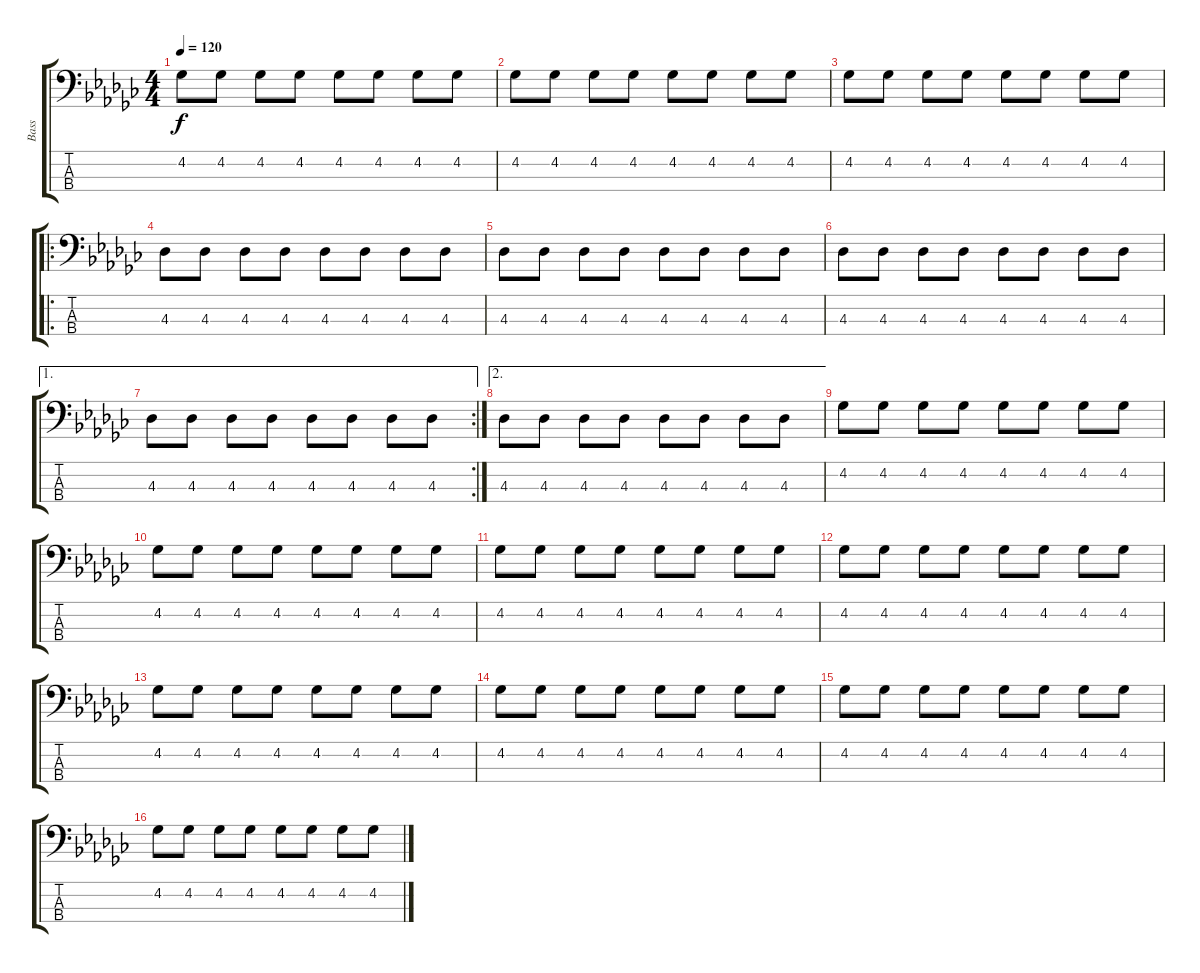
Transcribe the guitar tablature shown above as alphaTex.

\track ("Bass" "Bass") {instrument acousticbass}
\staff {score tabs}
\tuning (G2 D2 A1 E1) {hide}
\ts (4 4)
\tempo 120
\clef f4
\ks gb
4.2.8{dy f} 4.2.8 4.2.8 4.2.8 4.2.8 4.2.8 4.2.8 4.2.8 |
4.2.8 4.2.8 4.2.8 4.2.8 4.2.8 4.2.8 4.2.8 4.2.8 |
4.2.8 4.2.8 4.2.8 4.2.8 4.2.8 4.2.8 4.2.8 4.2.8 |
\ro
4.3.8 4.3.8 4.3.8 4.3.8 4.3.8 4.3.8 4.3.8 4.3.8 |
4.3.8 4.3.8 4.3.8 4.3.8 4.3.8 4.3.8 4.3.8 4.3.8 |
4.3.8 4.3.8 4.3.8 4.3.8 4.3.8 4.3.8 4.3.8 4.3.8 |
\ae 1
\rc 2
4.3.8 4.3.8 4.3.8 4.3.8 4.3.8 4.3.8 4.3.8 4.3.8 |
\ae 2
4.3.8 4.3.8 4.3.8 4.3.8 4.3.8 4.3.8 4.3.8 4.3.8 |
4.2.8 4.2.8 4.2.8 4.2.8 4.2.8 4.2.8 4.2.8 4.2.8 |
4.2.8 4.2.8 4.2.8 4.2.8 4.2.8 4.2.8 4.2.8 4.2.8 |
4.2.8 4.2.8 4.2.8 4.2.8 4.2.8 4.2.8 4.2.8 4.2.8 |
4.2.8 4.2.8 4.2.8 4.2.8 4.2.8 4.2.8 4.2.8 4.2.8 |
4.2.8 4.2.8 4.2.8 4.2.8 4.2.8 4.2.8 4.2.8 4.2.8 |
4.2.8 4.2.8 4.2.8 4.2.8 4.2.8 4.2.8 4.2.8 4.2.8 |
4.2.8 4.2.8 4.2.8 4.2.8 4.2.8 4.2.8 4.2.8 4.2.8 |
4.2.8 4.2.8 4.2.8 4.2.8 4.2.8 4.2.8 4.2.8 4.2.8
